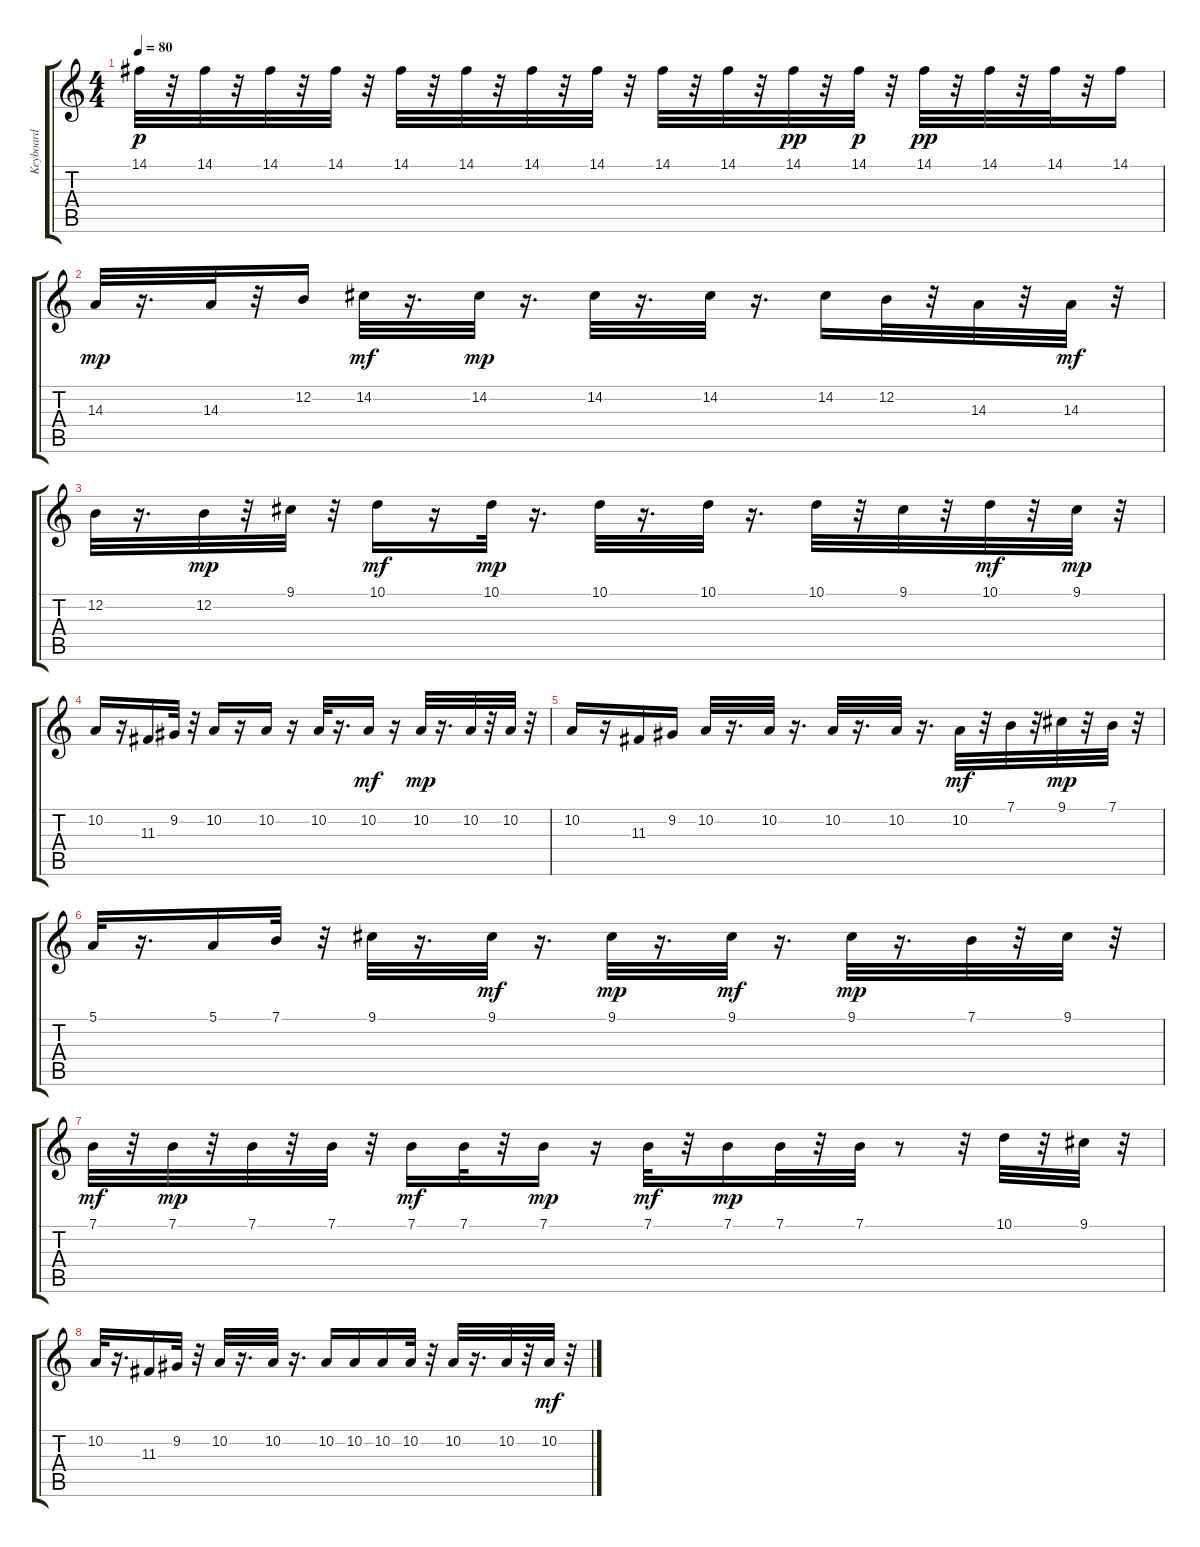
\track ("Keyboard" "Keyboard") {instrument lead2sawtooth}
\staff {score tabs}
\tuning (E4 B3 G3 D3 A2 E2) {hide}
\ts (4 4)
\tempo 80
\clef g2
\ks c
14.1.32{dy p balance 6} r.32 14.1.32{balance 5} r.32 14.1.32{balance 2} r.32 14.1.32{balance 3} r.32 14.1.32{balance 8} r.32 14.1.32{balance 8} r.32 14.1.32{balance 11} r.32 14.1.32{balance 13} r.32 14.1.32{balance 15} r.32 14.1.32{balance 13} r.32 14.1.32{dy pp balance 11} r.32 14.1.32{dy p balance 8} r.32 14.1.32{dy pp balance 6} r.32 14.1.32{balance 2} r.32 14.1.32{balance 2} r.32 14.1.16{balance 5} |
14.3.32{dy mp balance 9} r.16{d} 14.3.32{balance 11} r.32 12.2.16{balance 15} 14.2.32{dy mf balance 13} r.16{d} 14.2.32{dy mp balance 11} r.16{d} 14.2.32{balance 6} r.16{d} 14.2.32{balance 2} r.16{d} 14.2.16{balance 7} 12.2.32{balance 12} r.32 14.3.32{balance 14} r.32 14.3.32{dy mf balance 14} r.32 |
12.2.32{balance 12} r.16{d} 12.2.32{dy mp balance 9} r.32 9.1.32{balance 5} r.32 10.1.16{dy mf balance 2} r.16 10.1.32{dy mp balance 4} r.16{d} 10.1.32{balance 8} r.16{d} 10.1.32{balance 13} r.16{d} 10.1.32{balance 13} r.32 9.1.32{balance 8} r.32 10.1.32{dy mf balance 6} r.32 9.1.32{dy mp balance 3} r.32 |
10.2.16{balance 3} r.16 11.3.16{balance 5} 9.2.32{balance 10} r.32 10.2.16{balance 12} r.16 10.2.16{balance 15} r.16 10.2.32{balance 12} r.16{d} 10.2.16{dy mf balance 7} r.16 10.2.32{dy mp balance 2} r.16{d} 10.2.32{balance 6} r.32 10.2.32{balance 12} r.32 |
10.2.16{balance 13} r.16 11.3.16{balance 15} 9.2.16{balance 10} 10.2.32{balance 8} r.16{d} 10.2.32{balance 6} r.16{d} 10.2.32{balance 3} r.16{d} 10.2.32{balance 8} r.16{d} 10.2.32{dy mf balance 12} r.32 7.1.32{balance 14} r.32 9.1.32{dy mp balance 11} r.32 7.1.32{balance 9} r.32 |
5.1.32{balance 7} r.16{d} 5.1.16{balance 4} 7.1.32{balance 4} r.32 9.1.32{balance 6} r.16{d} 9.1.32{dy mf balance 9} r.16{d} 9.1.32{dy mp balance 14} r.16{d} 9.1.32{dy mf balance 13} r.16{d} 9.1.32{dy mp balance 8} r.16{d} 7.1.32{balance 3} r.32 9.1.32{balance 5} r.32 |
7.1.32{dy mf balance 8} r.32 7.1.32{dy mp balance 10} r.32 7.1.32{balance 13} r.32 7.1.32{balance 15} r.32 7.1.16{dy mf balance 14} 7.1.32{balance 11} r.32 7.1.16{dy mp balance 9} r.16 7.1.32{dy mf balance 6} r.32 7.1.16{dy mp balance 2} 7.1.32{balance 4} r.32 7.1.32{balance 7} r.8 r.32 10.1.32{balance 15} r.32 9.1.32{balance 15} r.32 |
10.2.32{balance 12} r.16{d} 11.3.16{balance 10} 9.2.32{balance 5} r.32 10.2.32{balance 3} r.16{d} 10.2.32{balance 3} r.16{d} 10.2.16{balance 8} 10.2.16{balance 13} 10.2.16{balance 15} 10.2.32{balance 13} r.32 10.2.32{balance 10} r.16{d} 10.2.32{balance 9} r.32 10.2.32{dy mf balance 4} r.32
